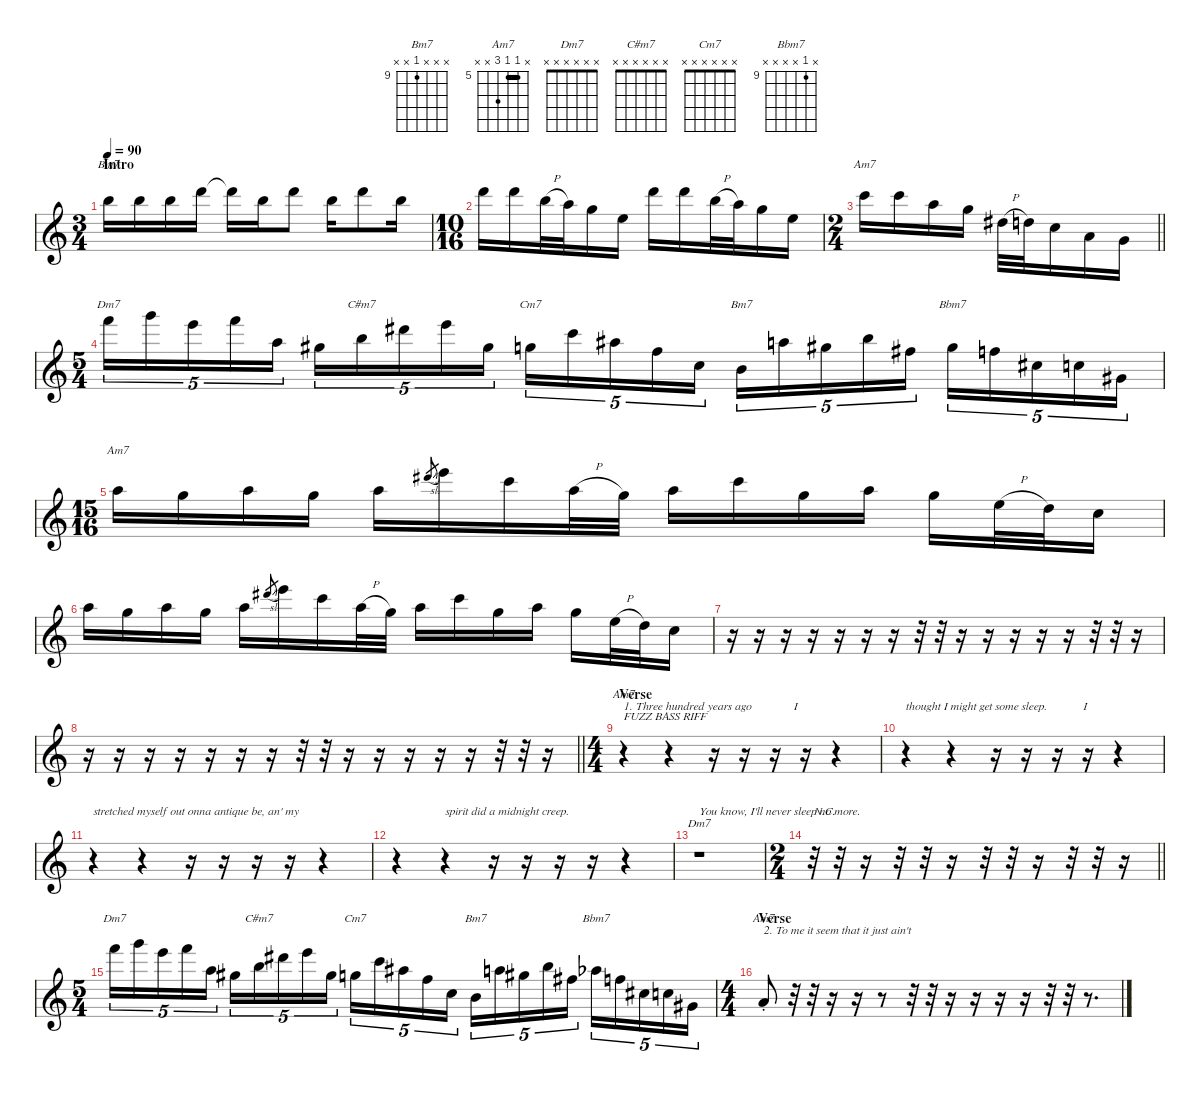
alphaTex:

\defaultSystemsLayout 4
\hideDynamics
\bracketExtendMode nobrackets
\singleTrackTrackNamePolicy hidden
\multiTrackTrackNamePolicy hidden
\otherSystemsTrackNameOrientation horizontal
\track ("Vibes" "Vibes") {instrument overdrivenguitar}
\staff {score}
\tuning (E4 B3 G3 D3 A2 E2)
\chord ("Bm7" x x x x x x)
\chord ("Am7" x x x x x x)
\chord ("Dm7" x x x x x x)
\chord ("C#m7" x x x x x x)
\chord ("Cm7" x x x x x x)
\chord ("Bm7" x x x 9 x x) {firstfret 9}
\chord ("Bbm7" x 9 x x x x) {firstfret 9}
\chord ("Am7" x x x 7 x x) {firstfret 7}
\chord ("Am7" x 5 5 7 x x) {firstfret 5 barre 5}
\ts (3 4)
\beaming (8 2 2 2)
\section ("" "Intro")
\tempo 90
\clef g2
\ks c
16.3.16{ch "Bm7" dy f instrument overdrivenguitar beam Down} 16.3.16{beam Down} 16.3.16{beam Down} 15.2.16{beam Down} 15.2{t}.16{beam Down} 16.3.16{beam Down} 15.2.8{beam Down} 16.3.16{beam Down} 15.2.8{beam Down} 16.3.16{beam Down} |
\ts (10 16)
\beaming (8 2 2 1)
15.2.16{beam Down beam merge} 15.2.16{beam Down beam merge} 16.3{h}.32{beam Down beam merge} 14.3.32{beam Down} 17.4.16{beam Down beam merge} 14.4.16{beam Down beam split} 15.2.16{beam Down beam merge} 15.2.16{beam Down beam merge} 16.3{h}.32{beam Down beam merge} 14.3.32{beam Down beam merge} 17.4.16{beam Down beam merge} 14.4.16{beam Down} |
\ts (2 4)
\beaming (8 2 2)
\barLineRight lightlight
13.2.16{ch "Am7" beam Down} 13.2.16{beam Down} 14.3.16{beam Down} 12.3.16{beam Down} 13.4{h acc #}.32{beam Down} 12.4.32{beam Down} 15.5.16{beam Down} 12.5.16{beam Down} 10.5.16{beam Down} |
\ts (5 4)
\beaming (8 6 4)
13.1.16{tu (5 4) ch "Dm7" beam Down} 15.1.16{tu (5 4) beam Down} 12.1.16{tu (5 4) beam Down} 13.1.16{tu (5 4) beam Down} 14.3.16{tu (5 4) beam Down} 13.3{acc #}.16{tu (5 4) beam Down} 12.2.16{tu (5 4) ch "C#m7" beam Down} 11.1{acc #}.16{tu (5 4) beam Down} 12.1.16{tu (5 4) beam Down} 13.3{acc #}.16{tu (5 4) beam Down} 12.3.16{tu (5 4) ch "Cm7" beam Down} 13.2.16{tu (5 4) beam Down} 11.2{acc #}.16{tu (5 4) beam Down} 10.3.16{tu (5 4) beam Down} 10.4.16{tu (5 4) beam Down} 9.4.16{tu (5 4) ch "Bm7" beam Down} 10.2.16{tu (5 4) beam Down} 9.2{acc #}.16{tu (5 4) beam Down} 12.2.16{tu (5 4) beam Down} 11.3{acc #}.16{tu (5 4) beam Down} 9.2{acc #}.16{tu (5 4) ch "Bbm7" beam Down} 10.3.16{tu (5 4) beam Down} 11.4{acc #}.16{tu (5 4) beam Down} 10.4.16{tu (5 4) beam Down} 11.5{acc #}.16{tu (5 4) beam Down} |
\ts (15 16)
\beaming (8 3 3 1)
14.3.16{ch "Am7" beam Down} 12.3.16{beam Down} 14.3.16{beam Down} 12.3.16{beam Down beam split} 14.3.16{beam Down} 11.1{sl acc #}.8{gr beam Up} 12.1.16{beam Down beam merge} 13.2.16{beam Down beam merge} 14.3{h}.32{beam Down beam merge} 12.3.32{beam Down beam split} 14.3.16{beam Down} 13.2.16{beam Down} 12.3.16{beam Down} 14.3.16{beam Down} 12.3.16{beam Down} 14.4{h}.32{beam Down} 12.4.32{beam Down beam merge} 15.5.16{beam Down} |
14.3.16{beam Down} 12.3.16{beam Down} 14.3.16{beam Down} 12.3.16{beam Down beam split} 14.3.16{beam Down} 11.1{sl acc #}.8{gr beam Up} 12.1.16{beam Down beam merge} 13.2.16{beam Down beam merge} 14.3{h}.32{beam Down beam merge} 12.3.32{beam Down beam split} 14.3.16{beam Down} 13.2.16{beam Down} 12.3.16{beam Down} 14.3.16{beam Down} 12.3.16{beam Down} 14.4{h}.32{beam Down} 12.4.32{beam Down beam merge} 15.5.16{beam Down} |
r.16{beam Down} r.16{beam Down} r.16{beam Down} r.16{beam Down beam split} r.16{beam Down} r.16{beam Down beam merge} r.16{beam Down beam merge} r.32{beam Down beam merge} r.32{beam Down beam split} r.16{beam Down} r.16{beam Down} r.16{beam Down} r.16{beam Down} r.16{beam Down} r.32{beam Down} r.32{beam Down beam merge} r.16{beam Down} |
\barLineRight lightlight
r.16{beam Down} r.16{beam Down} r.16{beam Down} r.16{beam Down beam split} r.16{beam Down} r.16{beam Down beam merge} r.16{beam Down beam merge} r.32{beam Down beam merge} r.32{beam Down beam split} r.16{beam Down} r.16{beam Down} r.16{beam Down} r.16{beam Down} r.16{beam Down} r.32{beam Down} r.32{beam Down beam merge} r.16{beam Down} |
\ts (4 4)
\beaming (8 2 2 2 2)
\section ("" "Verse    ")
r.4{ch "Am7" txt "1. Three hundred years ago              I\nFUZZ BASS RIFF" beam Down} r.4{beam Down} r.16{beam Down} r.16{beam Down} r.16{beam Down} r.16{beam Down} r.4{beam Down} |
r.4{txt "thought I might get some sleep.            I" beam Down} r.4{beam Down} r.16{beam Down} r.16{beam Down} r.16{beam Down} r.16{beam Down} r.4{beam Down} |
r.4{txt "stretched myself out onna antique be, an' my" beam Down} r.4{beam Down} r.16{beam Down} r.16{beam Down} r.16{beam Down} r.16{beam Down} r.4{beam Down} |
r.4{beam Down} r.4{txt "spirit did a midnight creep." beam Down} r.16{beam Down} r.16{beam Down} r.16{beam Down} r.16{beam Down} r.4{beam Down} |
\scale
0.81925 r.1{ch "Dm7" txt "You know, I'll never sleep no more." beam Down} |
\ts (2 4)
\beaming (8 2 2)
\scale
1.18075
\barLineRight lightlight
r.32{txt "N.C." beam Down} r.32{beam Down} r.16{beam Down} r.32{beam Down} r.32{beam Down} r.16{beam Down} r.32{beam Down} r.32{beam Down} r.16{beam Down} r.32{beam Down} r.32{beam Down} r.16{beam Down} |
\ts (5 4)
\beaming (8 6 4)
13.1.16{tu (5 4) ch "Dm7" beam Down} 15.1.16{tu (5 4) beam Down} 12.1.16{tu (5 4) beam Down} 13.1.16{tu (5 4) beam Down} 14.3.16{tu (5 4) beam Down} 13.3{acc #}.16{tu (5 4) beam Down} 12.2.16{tu (5 4) ch "C#m7" beam Down} 11.1{acc #}.16{tu (5 4) beam Down} 12.1.16{tu (5 4) beam Down} 13.3{acc #}.16{tu (5 4) beam Down} 12.3.16{tu (5 4) ch "Cm7" beam Down} 13.2.16{tu (5 4) beam Down} 11.2{acc #}.16{tu (5 4) beam Down} 10.3.16{tu (5 4) beam Down} 10.4.16{tu (5 4) beam Down} 9.4.16{tu (5 4) ch "Bm7" beam Down} 10.2.16{tu (5 4) beam Down} 9.2{acc #}.16{tu (5 4) beam Down} 12.2.16{tu (5 4) beam Down} 11.3{acc #}.16{tu (5 4) beam Down} 9.2{acc b}.16{tu (5 4) ch "Bbm7" beam Down} 10.3.16{tu (5 4) beam Down} 11.4{acc #}.16{tu (5 4) beam Down} 10.4.16{tu (5 4) beam Down} 11.5{acc #}.16{tu (5 4) beam Down} |
\ts (4 4)
\beaming (8 2 2 2 2)
\section ("" "Verse")
12.5{st}.8{ch "Am7" txt "2. To me it seem that it just ain't" beam Up} r.32{beam Up} r.32{beam Up} r.16{beam Up} r.16{beam Up} r.8{beam Up} r.32{beam Up} r.32{beam Up} r.16{beam Up} r.16{beam Up} r.16{beam Up} r.16{beam Up} r.32{beam Up} r.32{beam Up} r.8{d beam Up}
